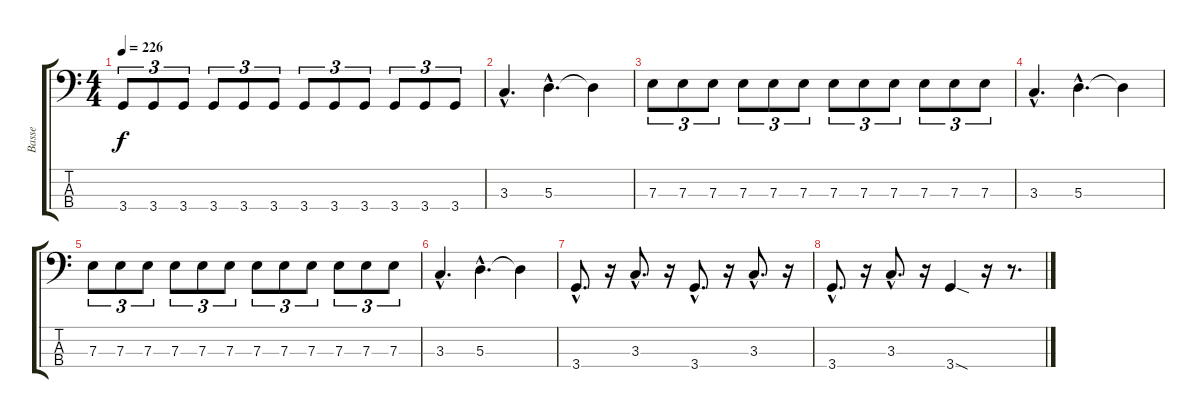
\track ("Basse" "Basse") {instrument electricbasspick}
\staff {score tabs}
\tuning (G2 D2 A1 E1) {hide}
\ts (4 4)
\tempo 226
\clef f4
\ks c
3.4.8{tu (3 2) dy f} 3.4.8{tu (3 2)} 3.4.8{tu (3 2)} 3.4.8{tu (3 2)} 3.4.8{tu (3 2)} 3.4.8{tu (3 2)} 3.4.8{tu (3 2)} 3.4.8{tu (3 2)} 3.4.8{tu (3 2)} 3.4.8{tu (3 2)} 3.4.8{tu (3 2)} 3.4.8{tu (3 2)} |
3.3{hac}.4{d} 5.3{hac}.4{d} 5.3{t}.4 |
7.3.8{tu (3 2)} 7.3.8{tu (3 2)} 7.3.8{tu (3 2)} 7.3.8{tu (3 2)} 7.3.8{tu (3 2)} 7.3.8{tu (3 2)} 7.3.8{tu (3 2)} 7.3.8{tu (3 2)} 7.3.8{tu (3 2)} 7.3.8{tu (3 2)} 7.3.8{tu (3 2)} 7.3.8{tu (3 2)} |
3.3{hac}.4{d} 5.3{hac}.4{d} 5.3{t}.4 |
7.3.8{tu (3 2)} 7.3.8{tu (3 2)} 7.3.8{tu (3 2)} 7.3.8{tu (3 2)} 7.3.8{tu (3 2)} 7.3.8{tu (3 2)} 7.3.8{tu (3 2)} 7.3.8{tu (3 2)} 7.3.8{tu (3 2)} 7.3.8{tu (3 2)} 7.3.8{tu (3 2)} 7.3.8{tu (3 2)} |
3.3{hac}.4{d} 5.3{hac}.4{d} 5.3{t}.4 |
3.4{hac}.8{d} r.16 3.3{hac}.8{d} r.16 3.4{hac}.8{d} r.16 3.3{hac}.8{d} r.16 |
3.4{hac}.8{d} r.16 3.3{hac}.8{d} r.16 3.4{sod}.4 r.16 r.8{d}
